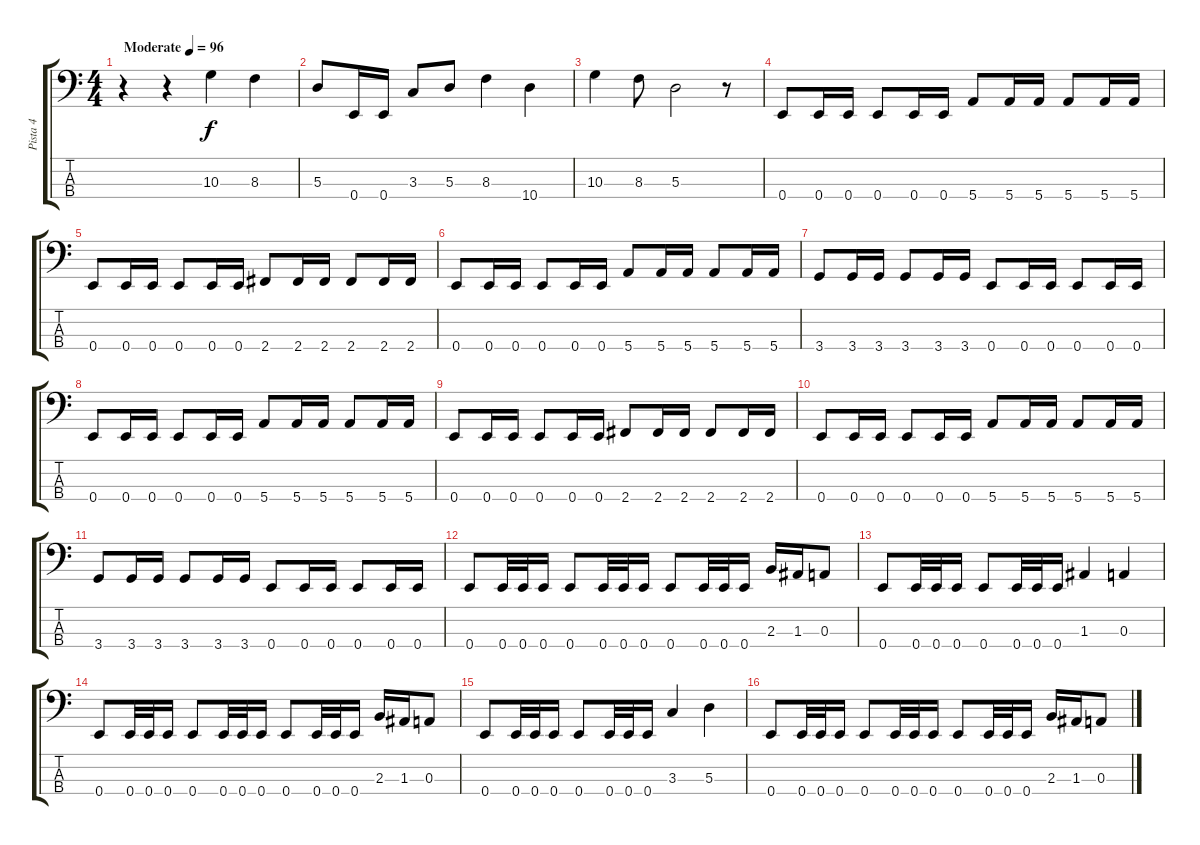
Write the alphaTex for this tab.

\track ("Pista 4" "Pista 4") {instrument electricbassfinger}
\staff {score tabs}
\tuning (G2 D2 A1 E1) {hide}
\ts (4 4)
\tempo (96 "Moderate")
\clef f4
\ks c
r.4{dy f instrument electricbassfinger} r.4 10.3.4 8.3.4 |
5.3.8 0.4.16 0.4.16 3.3.8 5.3.8 8.3.4 10.4.4 |
10.3.4 8.3.8 5.3.2 r.8 |
0.4.8 0.4.16 0.4.16 0.4.8 0.4.16 0.4.16 5.4.8 5.4.16 5.4.16 5.4.8 5.4.16 5.4.16 |
0.4.8 0.4.16 0.4.16 0.4.8 0.4.16 0.4.16 2.4.8 2.4.16 2.4.16 2.4.8 2.4.16 2.4.16 |
0.4.8 0.4.16 0.4.16 0.4.8 0.4.16 0.4.16 5.4.8 5.4.16 5.4.16 5.4.8 5.4.16 5.4.16 |
3.4.8 3.4.16 3.4.16 3.4.8 3.4.16 3.4.16 0.4.8 0.4.16 0.4.16 0.4.8 0.4.16 0.4.16 |
0.4.8 0.4.16 0.4.16 0.4.8 0.4.16 0.4.16 5.4.8 5.4.16 5.4.16 5.4.8 5.4.16 5.4.16 |
0.4.8 0.4.16 0.4.16 0.4.8 0.4.16 0.4.16 2.4.8 2.4.16 2.4.16 2.4.8 2.4.16 2.4.16 |
0.4.8 0.4.16 0.4.16 0.4.8 0.4.16 0.4.16 5.4.8 5.4.16 5.4.16 5.4.8 5.4.16 5.4.16 |
3.4.8 3.4.16 3.4.16 3.4.8 3.4.16 3.4.16 0.4.8 0.4.16 0.4.16 0.4.8 0.4.16 0.4.16 |
0.4.8 0.4.32 0.4.32 0.4.16 0.4.8 0.4.32 0.4.32 0.4.16 0.4.8 0.4.32 0.4.32 0.4.16 2.3.16 1.3.16 0.3.8 |
0.4.8 0.4.32 0.4.32 0.4.16 0.4.8 0.4.32 0.4.32 0.4.16 1.3.4 0.3.4 |
0.4.8 0.4.32 0.4.32 0.4.16 0.4.8 0.4.32 0.4.32 0.4.16 0.4.8 0.4.32 0.4.32 0.4.16 2.3.16 1.3.16 0.3.8 |
0.4.8 0.4.32 0.4.32 0.4.16 0.4.8 0.4.32 0.4.32 0.4.16 3.3.4 5.3.4 |
0.4.8 0.4.32 0.4.32 0.4.16 0.4.8 0.4.32 0.4.32 0.4.16 0.4.8 0.4.32 0.4.32 0.4.16 2.3.16 1.3.16 0.3.8
